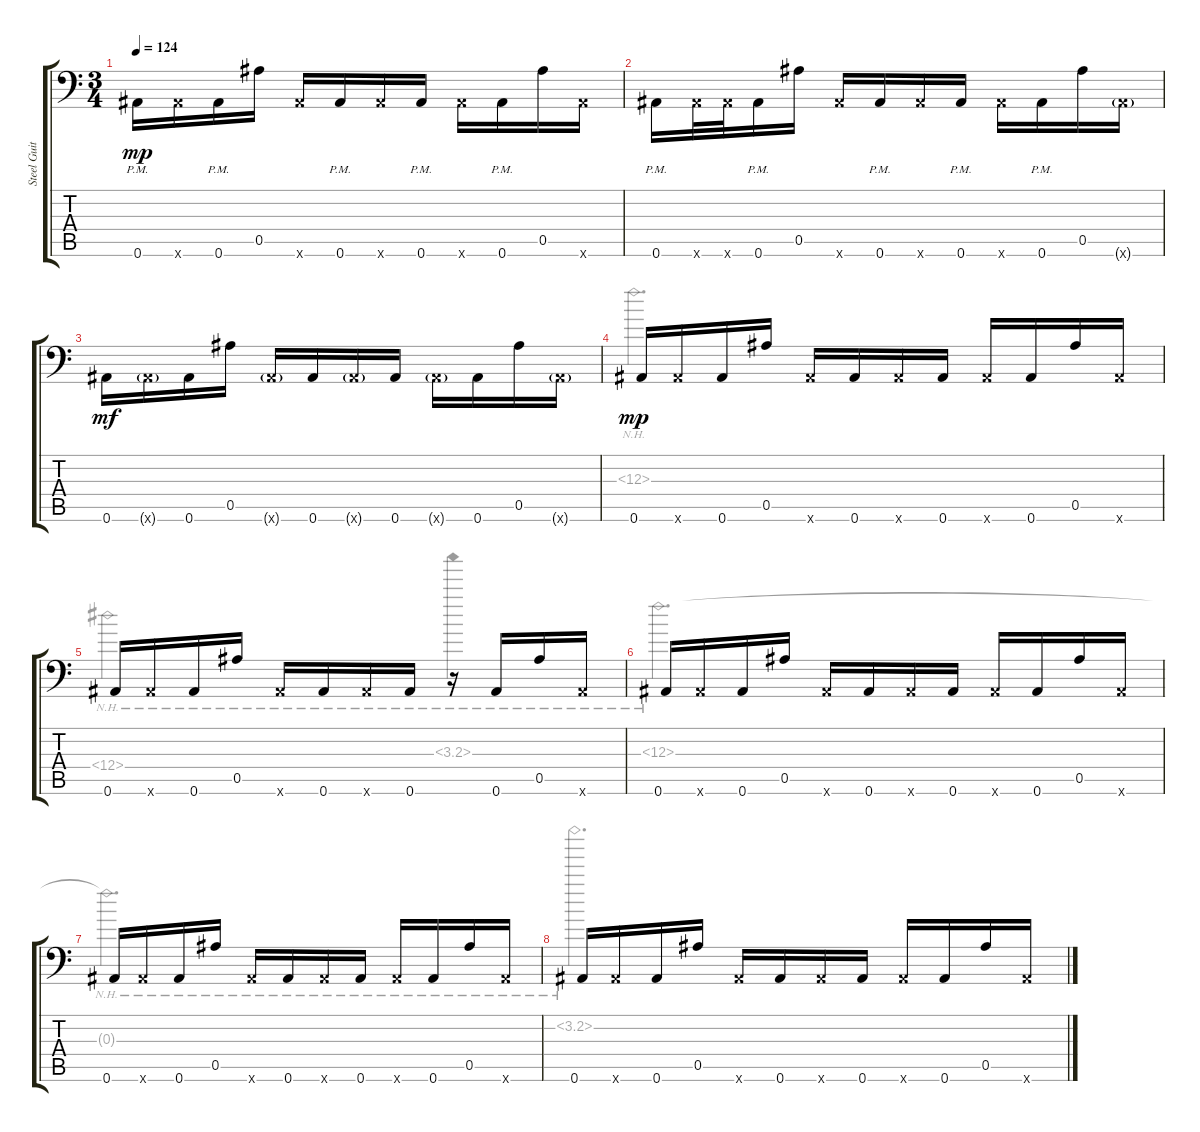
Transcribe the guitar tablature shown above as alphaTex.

\track ("Steel Guitar" "Steel Guit") {instrument acousticguitarsteel}
\staff {score tabs}
\tuning (Eb4 Bb3 F3 Eb3 Bb2 Bb1) {hide}
\voice
\ts (3 4)
\tempo 124
\clef f4
\ks c
0.6{pm}.16{dy mp} 0.6{x}.16 0.6{pm}.16 0.5.16 0.6{x}.16 0.6{pm}.16 0.6{x}.16 0.6{pm}.16 0.6{x}.16 0.6{pm}.16 0.5.16 0.6{x}.16 |
0.6{pm}.16 0.6{x}.32 0.6{x}.32 0.6{pm}.16 0.5.16 0.6{x}.16 0.6{pm}.16 0.6{x}.16 0.6{pm}.16 0.6{x}.16 0.6{pm}.16 0.5.16 0.6{g x}.16 |
0.6.16{dy mf} 0.6{g x}.16 0.6.16 0.5.16 0.6{g x}.16 0.6.16 0.6{g x}.16 0.6.16 0.6{g x}.16 0.6.16 0.5.16 0.6{g x}.16 |
0.6.16{dy mp} 0.6{x}.16 0.6.16 0.5.16 0.6{x}.16 0.6.16 0.6{x}.16 0.6.16 0.6{x}.16 0.6.16 0.5.16 0.6{x}.16 |
0.6.16 0.6{x}.16 0.6.16 0.5.16 0.6{x}.16 0.6.16 0.6{x}.16 0.6.16 r.16 0.6.16 0.5.16 0.6{x}.16 |
0.6.16 0.6{x}.16 0.6.16 0.5.16 0.6{x}.16 0.6.16 0.6{x}.16 0.6.16 0.6{x}.16 0.6.16 0.5.16 0.6{x}.16 |
0.6.16 0.6{x}.16 0.6.16 0.5.16 0.6{x}.16 0.6.16 0.6{x}.16 0.6.16 0.6{x}.16 0.6.16 0.5.16 0.6{x}.16 |
0.6.16 0.6{x}.16 0.6.16 0.5.16 0.6{x}.16 0.6.16 0.6{x}.16 0.6.16 0.6{x}.16 0.6.16 0.5.16 0.6{x}.16
\voice
\clef f4
\ottava regular
\simile none
\ks c
|
|
|
0.3{nh}.2{d dy mp} |
0.4{nh}.2 3.3{nh}.4 |
0.3{nh}.2{d} |
0.3{nh t}.2{d} |
3.2{nh}.2{d}
